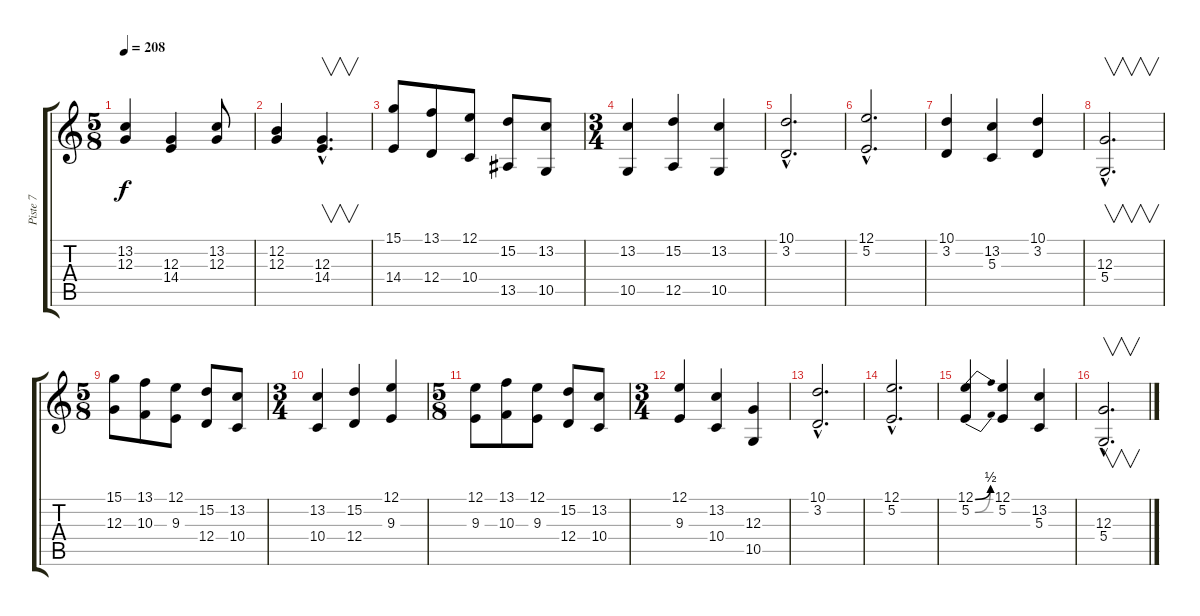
\track ("Piste 7" "Piste 7") {instrument trombone}
\staff {score tabs}
\tuning (E4 B3 G3 D3 A2 E2) {hide}
\ts (5 8)
\tempo 208
\clef g2
\ks c
(13.2 12.3).4{dy f} (12.3 14.4).4 (13.2 12.3).8 |
(12.2 12.3).4 (12.3{hac} 14.4{hac}).4{v d} |
(15.1 14.4).8 (13.1 12.4).8 (12.1 10.4).8 (15.2 13.5).8 (13.2 10.5).8 |
\ts (3 4)
(13.2 10.5).4 (15.2 12.5).4 (13.2 10.5).4 |
(10.1{hac} 3.2{hac}).2{d} |
(12.1{hac} 5.2{hac}).2{d} |
(10.1 3.2).4 (13.2 5.3).4 (10.1 3.2).4 |
(12.3{hac} 5.4{hac}).2{v d} |
\ts (5 8)
(15.1 12.3).8 (13.1 10.3).8 (12.1 9.3).8 (15.2 12.4).8 (13.2 10.4).8 |
\ts (3 4)
(13.2 10.4).4 (15.2 12.4).4 (12.1 9.3).4 |
\ts (5 8)
(12.1 9.3).8 (13.1 10.3).8 (12.1 9.3).8 (15.2 12.4).8 (13.2 10.4).8 |
\ts (3 4)
(12.1 9.3).4 (13.2 10.4).4 (12.3 10.5).4 |
(10.1{hac} 3.2{hac}).2{d} |
(12.1{hac} 5.2{hac}).2{d} |
(12.1{be (bend 0 0 60 2)} 5.2{be (bend 0 0 60 2)}).4 (12.1 5.2).4 (13.2 5.3).4 |
(12.3{hac} 5.4{hac}).2{v d}
